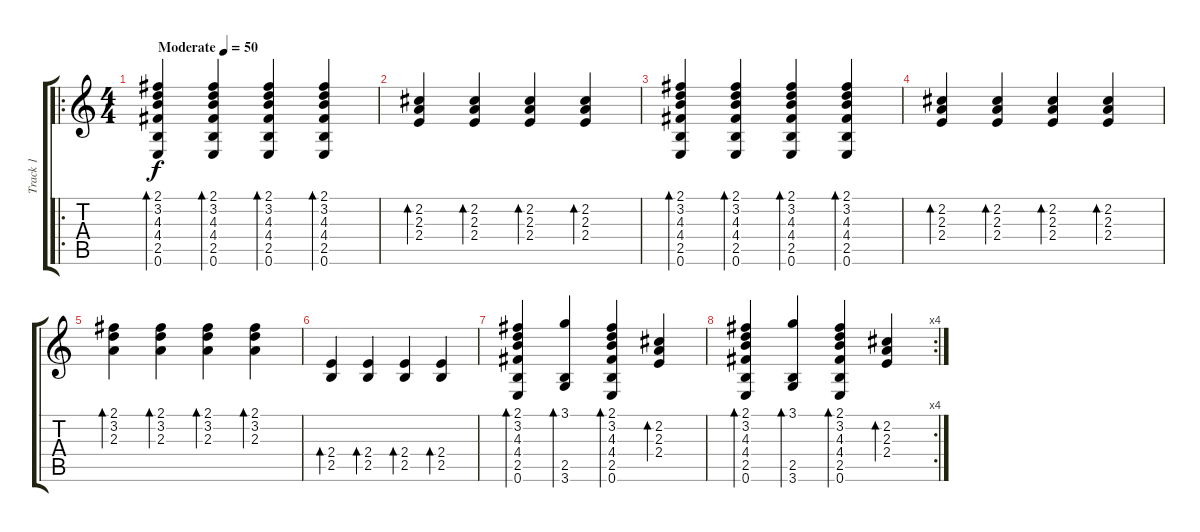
\track ("Track 1" "Track 1") {instrument acousticguitarsteel}
\staff {score tabs}
\tuning (E4 B3 G3 D3 A2 E2) {hide}
\ro
\ts (4 4)
\tempo (50 "Moderate")
\clef g2
\ks c
(2.1 3.2 4.3 4.4 2.5 0.6).4{bd 60 dy f instrument acousticguitarsteel} (2.1 3.2 4.3 4.4 2.5 0.6).4{bd 60} (2.1 3.2 4.3 4.4 2.5 0.6).4{bd 60} (2.1 3.2 4.3 4.4 2.5 0.6).4{bd 60} |
(2.2 2.3 2.4).4{bd 60} (2.2 2.3 2.4).4{bd 60} (2.2 2.3 2.4).4{bd 60} (2.2 2.3 2.4).4{bd 60} |
(2.1 3.2 4.3 4.4 2.5 0.6).4{bd 60} (2.1 3.2 4.3 4.4 2.5 0.6).4{bd 60} (2.1 3.2 4.3 4.4 2.5 0.6).4{bd 60} (2.1 3.2 4.3 4.4 2.5 0.6).4{bd 60} |
(2.2 2.3 2.4).4{bd 60} (2.2 2.3 2.4).4{bd 60} (2.2 2.3 2.4).4{bd 60} (2.2 2.3 2.4).4{bd 60} |
(2.1 3.2 2.3).4{bd 60} (2.1 3.2 2.3).4{bd 60} (2.1 3.2 2.3).4{bd 60} (2.1 3.2 2.3).4{bd 60} |
(2.4 2.5).4{bd 60} (2.4 2.5).4{bd 60} (2.4 2.5).4{bd 60} (2.4 2.5).4{bd 60} |
(2.1 3.2 4.3 4.4 2.5 0.6).4{bd 60} (3.1 2.5 3.6).4{bd 60} (2.1 3.2 4.3 4.4 2.5 0.6).4{bd 60} (2.2 2.3 2.4).4{bd 60} |
\rc 4
(2.1 3.2 4.3 4.4 2.5 0.6).4{bd 60} (3.1 2.5 3.6).4{bd 60} (2.1 3.2 4.3 4.4 2.5 0.6).4{bd 60} (2.2 2.3 2.4).4{bd 60}
